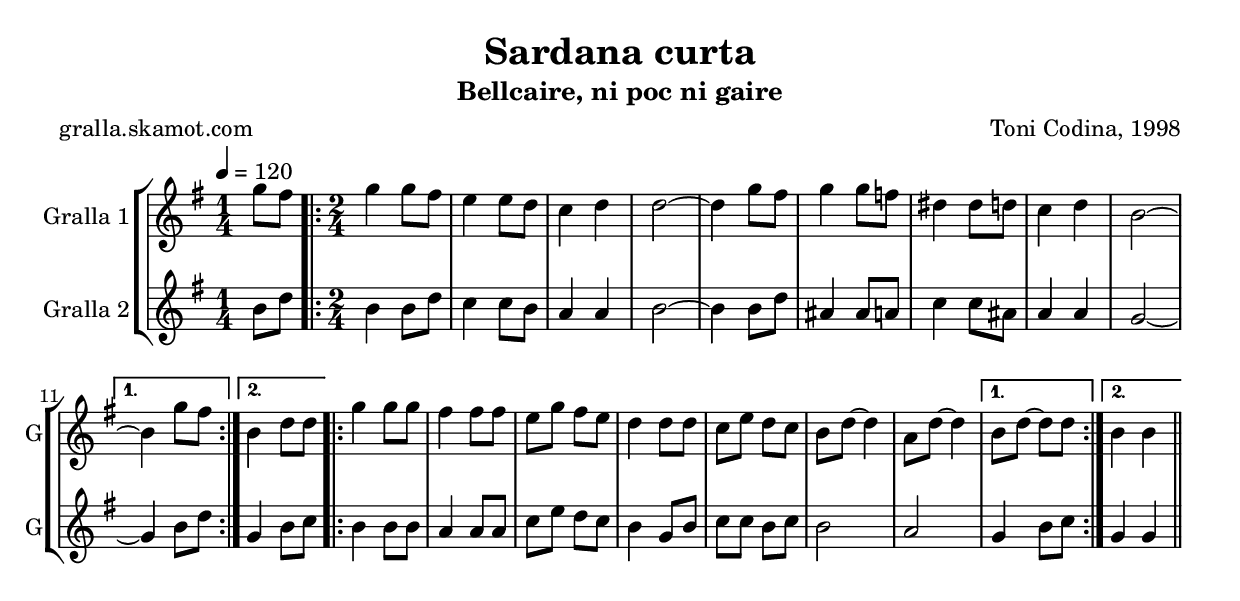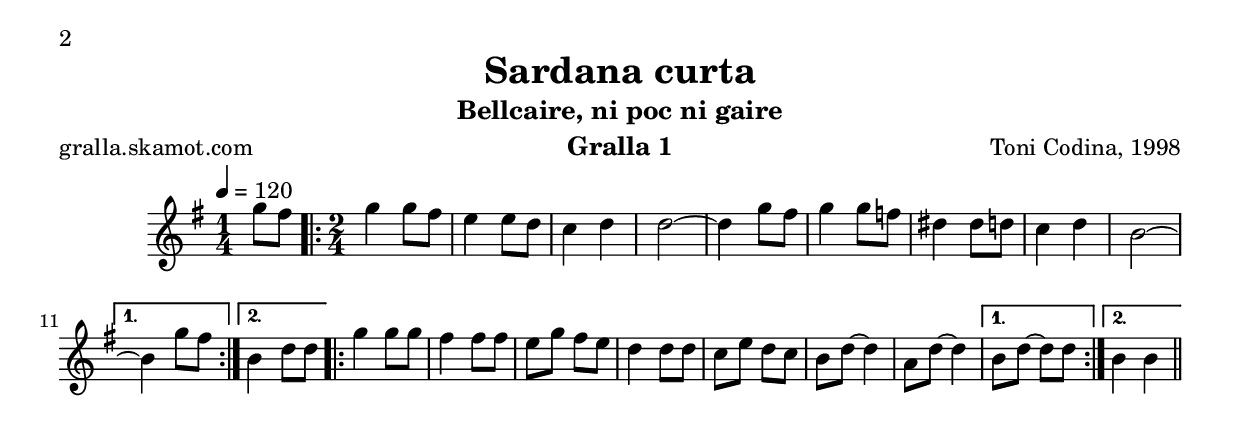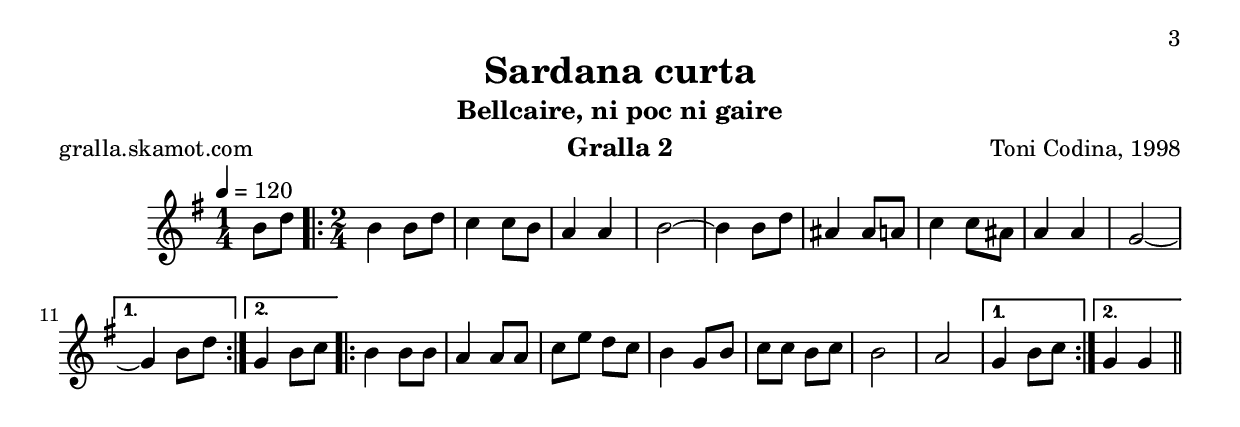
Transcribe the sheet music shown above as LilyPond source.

\version "2.16.2"

\header {
  dedication=""
  title="Sardana curta"
  subtitle="Bellcaire, ni poc ni gaire"
  subsubtitle=""
  poet="gralla.skamot.com"
  meter=""
  piece=""
  composer="Toni Codina, 1998"
  arranger=""
  opus=""
  instrument=""
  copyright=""
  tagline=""
}

liniaroAa =
\relative g''
{
  \tempo 4=120
  \clef treble
  \key g \major
  \time 1/4
  g8 fis  |
  \time 2/4   \repeat volta 2 { g4 g8 fis  |
  e4 e8 d  |
  c4 d  |
  %05
  d2 ~  |
  d4 g8 fis  |
  g4 g8 f  |
  dis4 dis8 d  |
  c4 d  |
  %10
  b2 ~ }
  \alternative { { b4 g'8 fis }
  { b,4 d8 d } }
  \repeat volta 2 { g4 g8 g  |
  fis4 fis8 fis  |
  %15
  e8 g fis e  |
  d4 d8 d  |
  c8 e d c  |
  b8 d ~ d4  |
  a8 d ~ d4 }
  %20
  \alternative { { b8 d ~ d d }
  { b4 b } } \bar "||"
}

liniaroAb =
\relative b'
{
  \tempo 4=120
  \clef treble
  \key g \major
  \time 1/4
  b8 d  |
  \time 2/4   \repeat volta 2 { b4 b8 d  |
  c4 c8 b  |
  a4 a  |
  %05
  b2 ~  |
  b4 b8 d  |
  ais4 ais8 a  |
  c4 c8 ais  |
  a4 a  |
  %10
  g2 ~ }
  \alternative { { g4 b8 d }
  { g,4 b8 c } }
  \repeat volta 2 { b4 b8 b  |
  a4 a8 a  |
  %15
  c8 e d c  |
  b4 g8 b  |
  c8 c b c  |
  b2  |
  a2 }
  %20
  \alternative { { g4 b8 c }
  { g4 g } } \bar "||"
}

\bookpart {
  \score {
    \new StaffGroup {
      \override Score.RehearsalMark.self-alignment-X = #LEFT
      <<
        \new Staff \with {instrumentName = #"Gralla 1" shortInstrumentName = #"G"} \liniaroAa
        \new Staff \with {instrumentName = #"Gralla 2" shortInstrumentName = #"G"} \liniaroAb
      >>
    }
    \layout {}
  }
  \score { \unfoldRepeats
    \new StaffGroup {
      \override Score.RehearsalMark.self-alignment-X = #LEFT
      <<
        \new Staff \with {instrumentName = #"Gralla 1" shortInstrumentName = #"G"} \liniaroAa
        \new Staff \with {instrumentName = #"Gralla 2" shortInstrumentName = #"G"} \liniaroAb
      >>
    }
    \midi {
      \set Staff.midiInstrument = "oboe"
      \set DrumStaff.midiInstrument = "drums"
    }
  }
}

\bookpart {
  \header {instrument="Gralla 1"}
  \score {
    \new StaffGroup {
      \override Score.RehearsalMark.self-alignment-X = #LEFT
      <<
        \new Staff \liniaroAa
      >>
    }
    \layout {}
  }
  \score { \unfoldRepeats
    \new StaffGroup {
      \override Score.RehearsalMark.self-alignment-X = #LEFT
      <<
        \new Staff \liniaroAa
      >>
    }
    \midi {
      \set Staff.midiInstrument = "oboe"
      \set DrumStaff.midiInstrument = "drums"
    }
  }
}

\bookpart {
  \header {instrument="Gralla 2"}
  \score {
    \new StaffGroup {
      \override Score.RehearsalMark.self-alignment-X = #LEFT
      <<
        \new Staff \liniaroAb
      >>
    }
    \layout {}
  }
  \score { \unfoldRepeats
    \new StaffGroup {
      \override Score.RehearsalMark.self-alignment-X = #LEFT
      <<
        \new Staff \liniaroAb
      >>
    }
    \midi {
      \set Staff.midiInstrument = "oboe"
      \set DrumStaff.midiInstrument = "drums"
    }
  }
}

